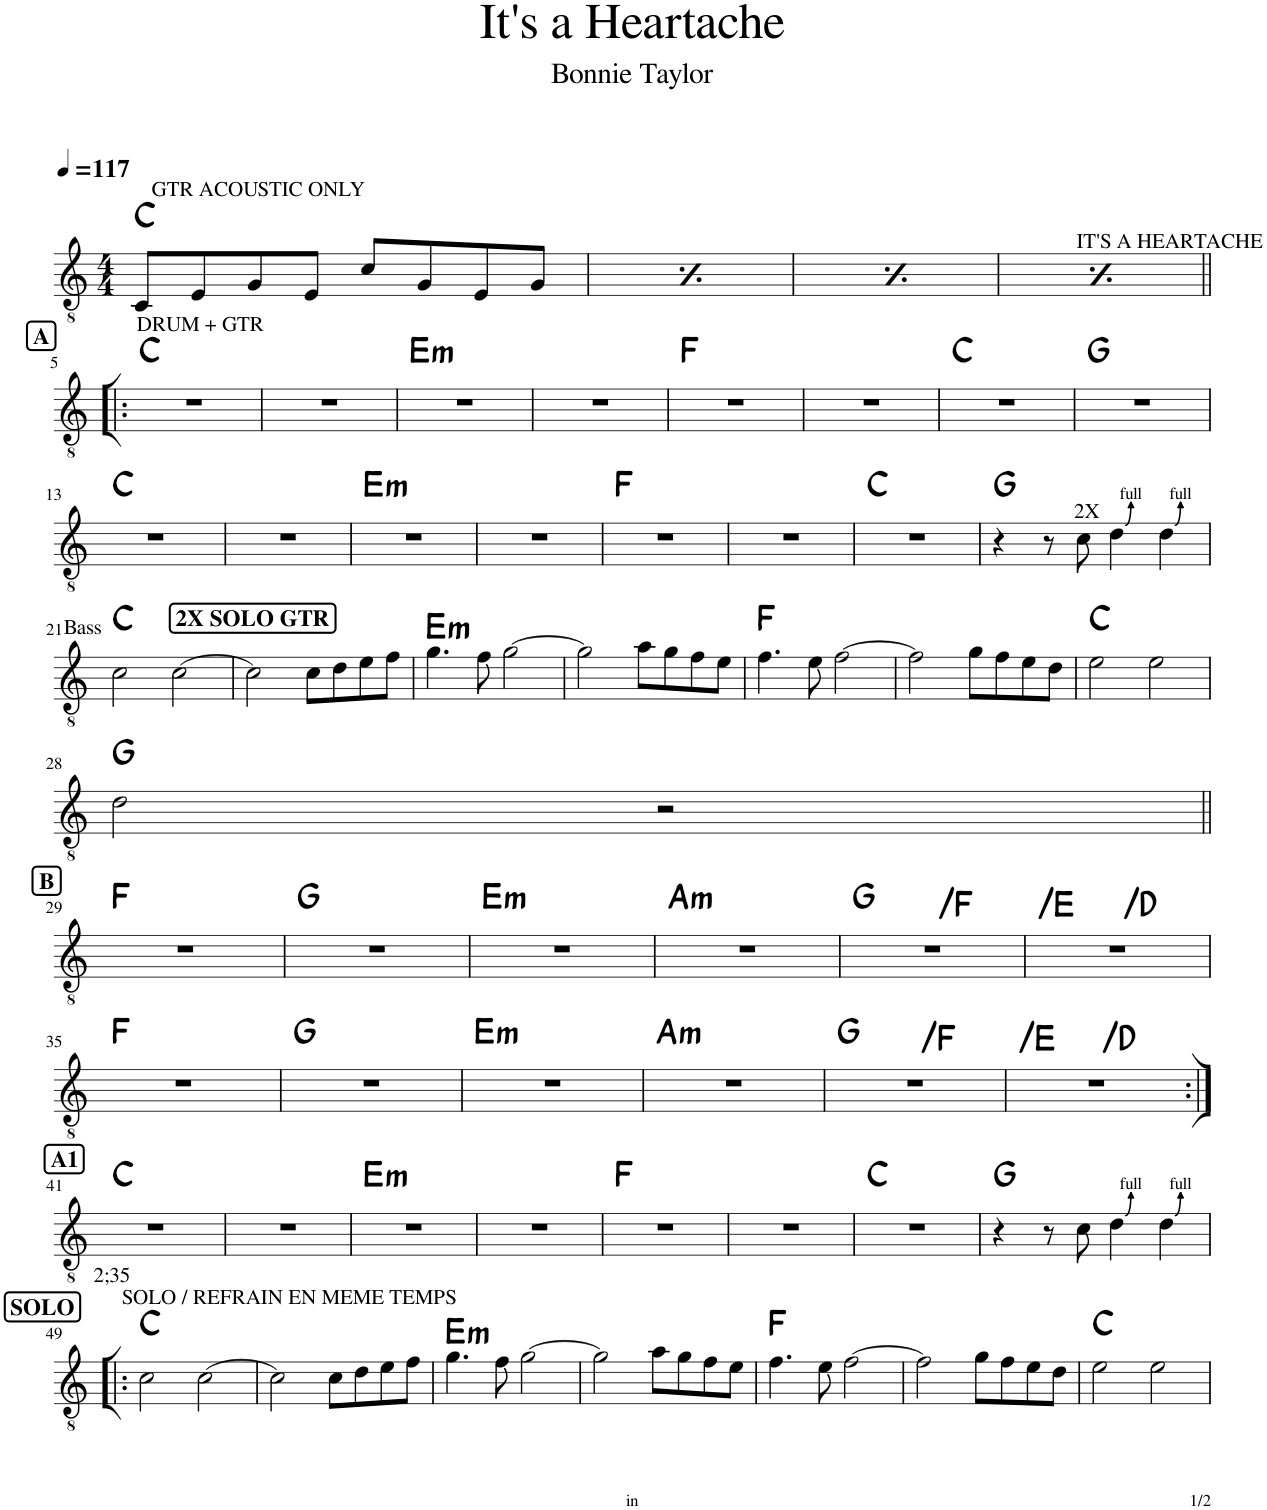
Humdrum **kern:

**kern	**harte
*part1	*part1
*staff1	*
*I"Classical Guitar	*
*I'Guit.	*
*clefGv2	*
*k[]	*
*M4/4	*
*MM117	*
=1	=1
!LO:TX:a:t=GTR ACOUSTIC ONLY	!
8C/L	C:maj
8E/	.
8G/	.
8E/J	.
8c/L	.
8G/	.
8E/	.
8G/J	.
=2	=2
*MM117	*
!LO:TX:a:t=GTR ACOUSTIC ONLY	!
8C/L	C:maj
8E/	.
8G/	.
8E/J	.
8c/L	.
8G/	.
8E/	.
8G/J	.
=3	=3
*MM117	*
!LO:TX:a:t=GTR ACOUSTIC ONLY	!
8C/L	C:maj
8E/	.
8G/	.
8E/J	.
8c/L	.
8G/	.
8E/	.
8G/J	.
=4	=4
*MM117	*
!LO:TX:a:t=GTR ACOUSTIC ONLY	!
8C/L	C:maj
8E/	.
8G/	.
8E/J	.
8c/L	.
8G/	.
8E/	.
8G/J	.
!!LO:LB:g=z
!!LO:REH:place=s1:a:B:cj:fs=11:t=A
=5!|:	=5!|:
!LO:TX:a:t=DRUM + GTR	!
1r	C:maj
=6	=6
1r	.
=7	=7
!	!LO:H:kt=m
1r	E:min
=8	=8
1r	.
=9	=9
1r	F:maj
=10	=10
1r	.
=11	=11
1r	C:maj
=12	=12
1r	G:maj
!!LO:LB:g=z
=13	=13
1r	C:maj
=14	=14
1r	.
=15	=15
!	!LO:H:kt=m
1r	E:min
=16	=16
1r	.
=17	=17
1r	F:maj
=18	=18
1r	.
=19	=19
1r	C:maj
=20	=20
4r	G:maj
8r	.
!LO:TX:a:t=2X	!
8c\	.
4d\	.
4d\	.
!!LO:LB:g=z
!!LO:REH:place=s1:a:B:cj:fs=11:t=2X SOLO GTR
=21	=21
!LO:TX:a:t=Bass	!
2c\	C:maj
[2c\	.
=22	=22
2c\]	.
8c\L	.
8d\	.
8e\	.
8f\J	.
=23	=23
!	!LO:H:kt=m
4.g\	E:min
8f\	.
[2g\	.
=24	=24
2g\]	.
8a\L	.
8g\	.
8f\	.
8e\J	.
=25	=25
4.f\	F:maj
8e\	.
[2f\	.
=26	=26
2f\]	.
8g\L	.
8f\	.
8e\	.
8d\J	.
=27	=27
2e\	C:maj
2e\	.
!!LO:LB:g=z
=28	=28
2d\	G:maj
2r	.
!!LO:LB:g=z
!!LO:REH:place=s1:a:B:cj:fs=11:t=B
=29||	=29||
1r	F:maj
=30	=30
1r	G:maj
=31	=31
!	!LO:H:kt=m
1r	E:min
=32	=32
!	!LO:H:kt=m
1r	A:min
=33	=33
!	!LO:H:n=2:kt=N.C.
1r	G:maj N
=34	=34
!	!LO:H:n=1:kt=N.C.
!	!LO:H:n=2:kt=N.C.
1r	N N
!!LO:LB:g=z
=35	=35
1r	F:maj
=36	=36
1r	G:maj
=37	=37
!	!LO:H:kt=m
1r	E:min
=38	=38
!	!LO:H:kt=m
1r	A:min
=39	=39
!	!LO:H:n=2:kt=N.C.
1r	G:maj N
=40	=40
!	!LO:H:n=1:kt=N.C.
!	!LO:H:n=2:kt=N.C.
1r	N N
!!LO:LB:g=z
!!LO:REH:place=s1:a:B:cj:fs=11:t=A1
=41:|!	=41:|!
!LO:TX:b:t=2;35	!
1r	C:maj
=42	=42
1r	.
=43	=43
!	!LO:H:kt=m
1r	E:min
=44	=44
1r	.
=45	=45
1r	F:maj
=46	=46
1r	.
=47	=47
1r	C:maj
=48	=48
4r	G:maj
8r	.
8c\	.
4d\	.
4d\	.
!!LO:LB:g=z
!!LO:REH:place=s1:a:B:cj:fs=11:t=SOLO
=49!|:	=49!|:
!LO:TX:a:t=SOLO / REFRAIN EN MEME TEMPS	!
2c\	C:maj
[2c\	.
=50	=50
2c\]	.
8c\L	.
8d\	.
8e\	.
8f\J	.
=51	=51
!	!LO:H:kt=m
4.g\	E:min
8f\	.
[2g\	.
=52	=52
2g\]	.
8a\L	.
8g\	.
8f\	.
8e\J	.
=53	=53
4.f\	F:maj
8e\	.
[2f\	.
=54	=54
2f\]	.
8g\L	.
8f\	.
8e\	.
8d\J	.
=55	=55
2e\	C:maj
2e\	.
=	=
*-	*-
